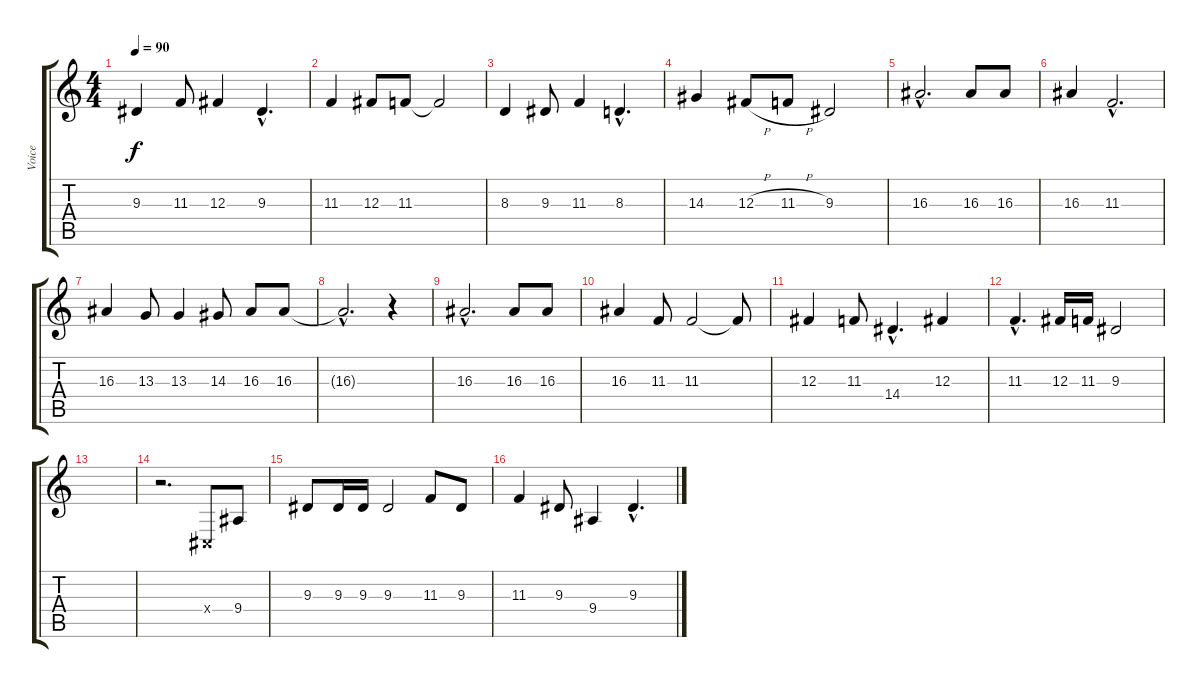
\track ("Voice" "Voice") {instrument oboe}
\staff {score tabs}
\tuning (Eb4 Bb3 Gb3 Db3 Ab2 Eb2) {hide}
\ts (4 4)
\tempo 90
\clef g2
\ks c
9.3.4{dy f} 11.3.8 12.3.4 9.3{hac}.4{d} |
11.3.4 12.3.8 11.3.8 11.3{t}.2 |
8.3.4 9.3.8 11.3.4 8.3{hac}.4{d} |
14.3.4 12.3{h}.8 11.3{h}.8 9.3.2 |
16.3{hac}.2{d} 16.3.8 16.3.8 |
16.3.4 11.3{hac}.2{d} |
16.3.4 13.3.8 13.3.4 14.3.8 16.3.8 16.3.8 |
16.3{hac t}.2{d} r.4 |
16.3{hac}.2{d} 16.3.8 16.3.8 |
16.3.4 11.3.8 11.3.2 11.3{t}.8 |
12.3.4 11.3.8 14.4{hac}.4{d} 12.3.4 |
11.3{hac}.4{d} 12.3.16 11.3.16 9.3.2 |
|
r.2{d} 0.4{x}.8 9.4.8 |
9.3.8 9.3.16 9.3.16 9.3.2 11.3.8 9.3.8 |
11.3.4 9.3.8 9.4.4 9.3{hac}.4{d}
